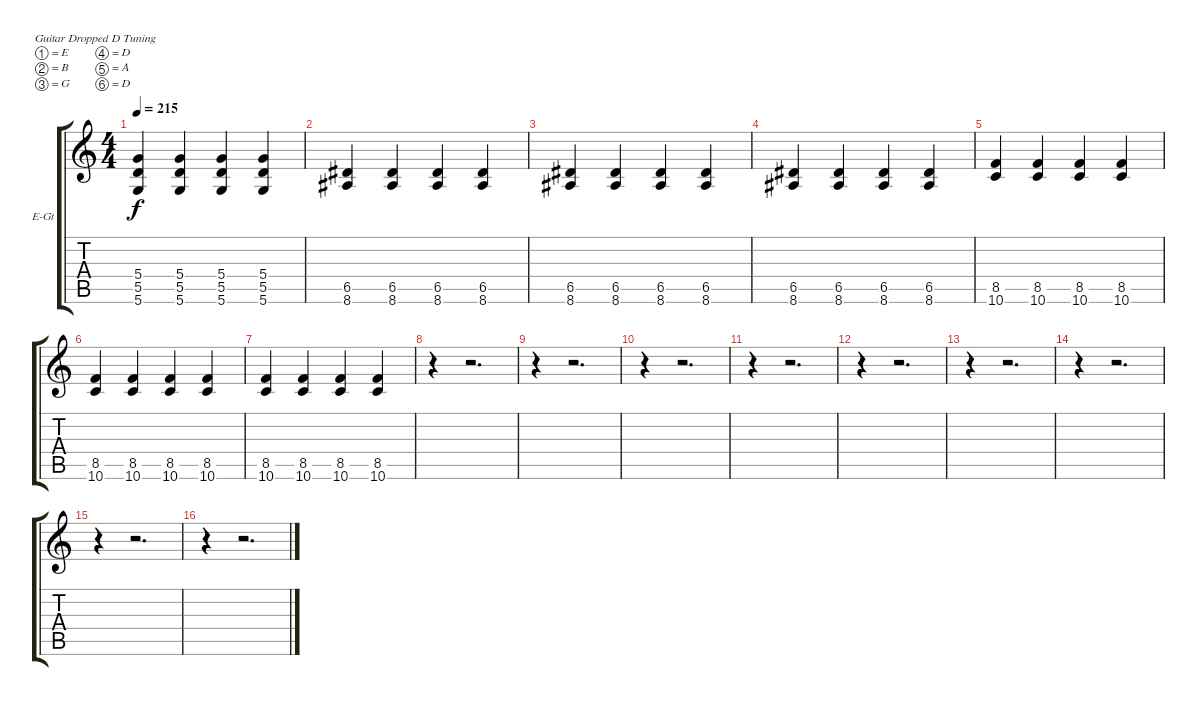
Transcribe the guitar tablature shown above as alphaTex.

\bracketExtendMode groupsimilarinstruments
\firstSystemTrackNameOrientation horizontal
\otherSystemsTrackNameOrientation horizontal
\track ("Overdriven-guitar (Richard)" "E-Gt") {instrument overdrivenguitar}
\staff {score tabs}
\tuning (E4 B3 G3 D3 A2 D2)
\ts (4 4)
\tempo 215
\clef g2
\ks c
(5.4 5.6 5.5).4{dy f} (5.4 5.6 5.5).4 (5.4 5.6 5.5).4 (5.4 5.6 5.5).4 |
(6.5 8.6).4 (6.5 8.6).4 (6.5 8.6).4 (6.5 8.6).4 |
(6.5 8.6).4 (6.5 8.6).4 (6.5 8.6).4 (6.5 8.6).4 |
(6.5 8.6).4 (6.5 8.6).4 (6.5 8.6).4 (6.5 8.6).4 |
(8.5 10.6).4 (8.5 10.6).4 (8.5 10.6).4 (8.5 10.6).4 |
(8.5 10.6).4 (8.5 10.6).4 (8.5 10.6).4 (8.5 10.6).4 |
(8.5 10.6).4 (8.5 10.6).4 (8.5 10.6).4 (8.5 10.6).4 |
r.4 r.2{d} |
r.4 r.2{d} |
r.4 r.2{d} |
r.4 r.2{d} |
r.4 r.2{d} |
r.4 r.2{d} |
r.4 r.2{d} |
r.4 r.2{d} |
r.4 r.2{d}
